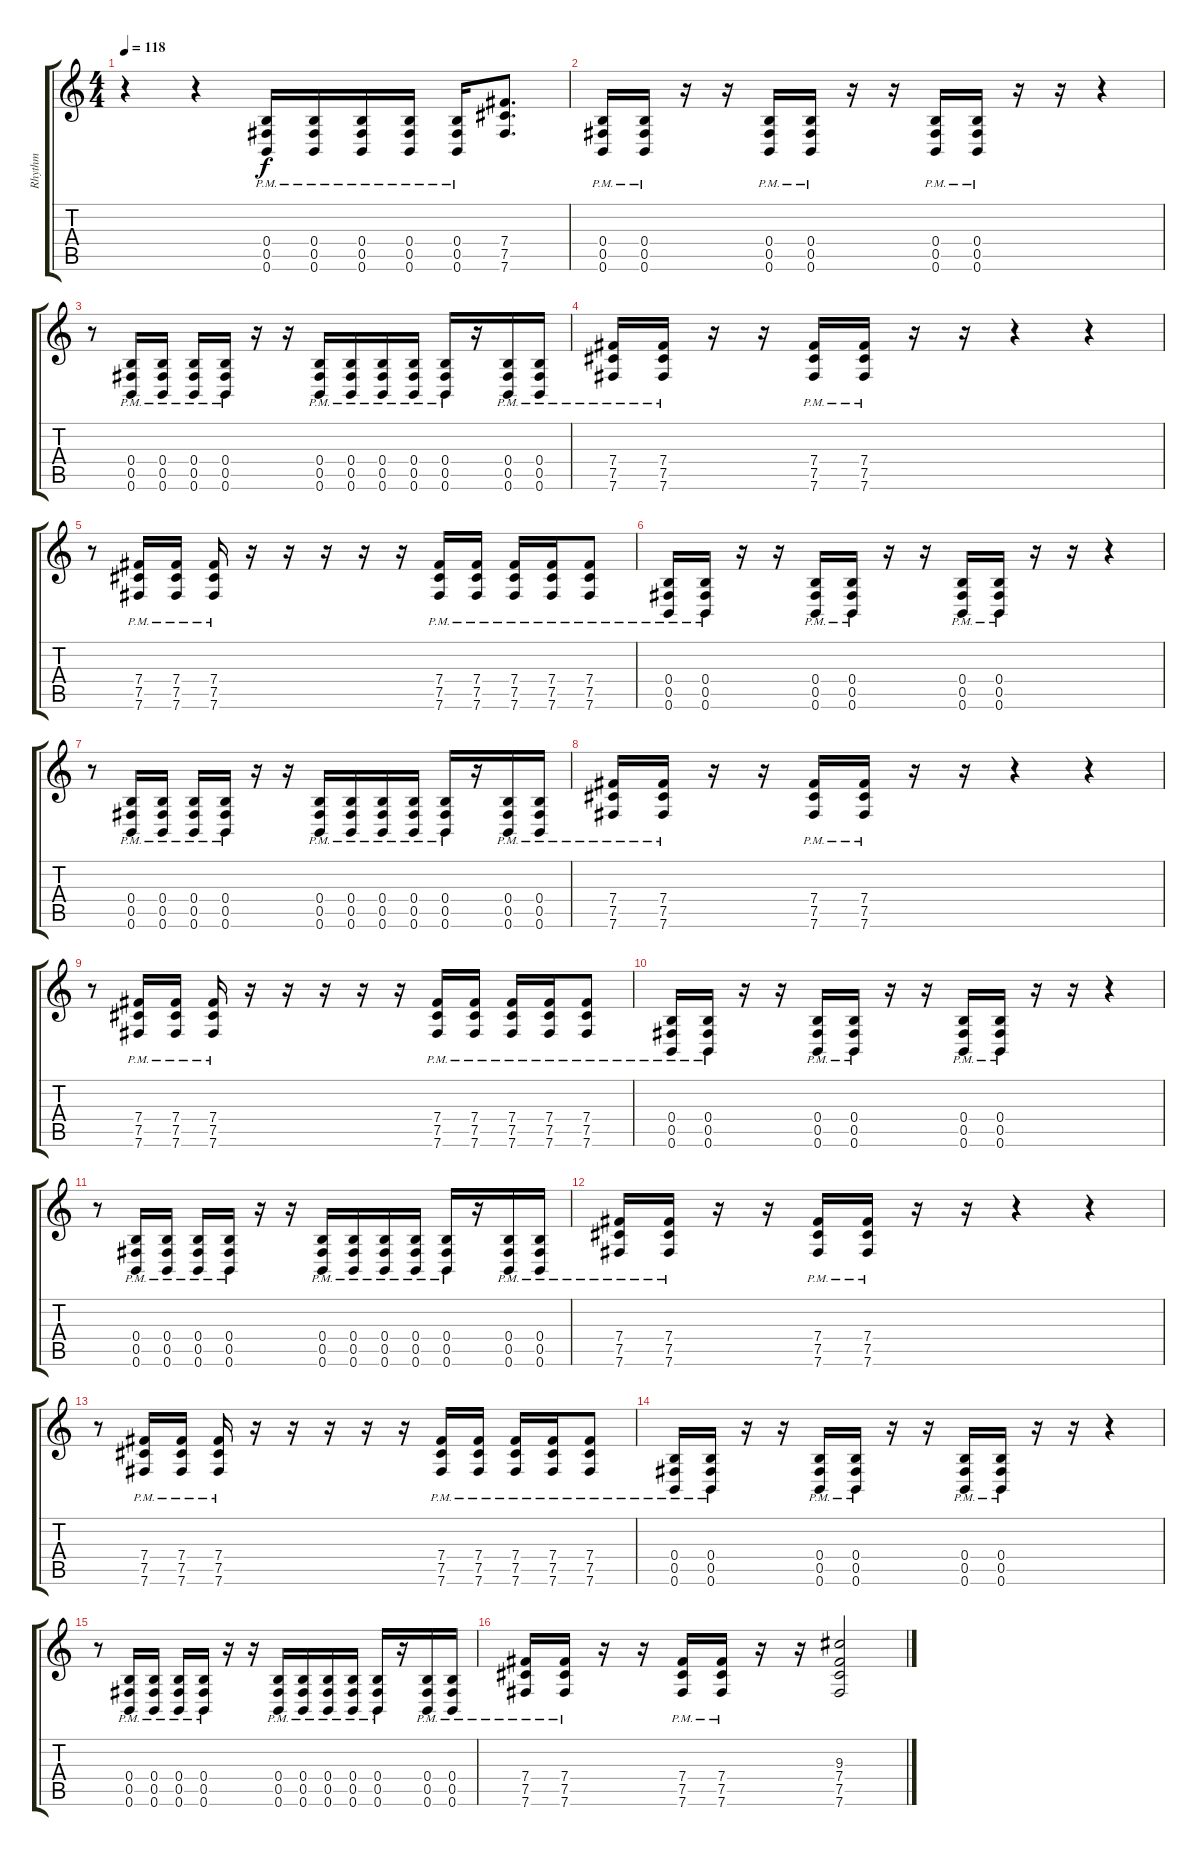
\track ("Rhythm" "Rhythm") {instrument overdrivenguitar}
\staff {score tabs}
\tuning (Db4 Ab3 E3 B2 Gb2 B1) {hide}
\ts (4 4)
\tempo 118
\clef g2
\ks c
r.4{dy f} r.4 (0.4{pm} 0.5{pm} 0.6{pm}).16 (0.4{pm} 0.5{pm} 0.6{pm}).16 (0.4{pm} 0.5{pm} 0.6{pm}).16 (0.4{pm} 0.5{pm} 0.6{pm}).16 (0.4{pm} 0.5{pm} 0.6{pm}).16 (7.4 7.5 7.6).8{d} |
(0.4{pm} 0.5{pm} 0.6{pm}).16 (0.4{pm} 0.5{pm} 0.6{pm}).16 r.16 r.16 (0.4{pm} 0.5{pm} 0.6{pm}).16 (0.4{pm} 0.5{pm} 0.6{pm}).16 r.16 r.16 (0.4{pm} 0.5{pm} 0.6{pm}).16 (0.4{pm} 0.5{pm} 0.6{pm}).16 r.16 r.16 r.4 |
r.8 (0.4{pm} 0.5{pm} 0.6{pm}).16 (0.4{pm} 0.5{pm} 0.6{pm}).16 (0.4{pm} 0.5{pm} 0.6{pm}).16 (0.4{pm} 0.5{pm} 0.6{pm}).16 r.16 r.16 (0.4{pm} 0.5{pm} 0.6{pm}).16 (0.4{pm} 0.5{pm} 0.6{pm}).16 (0.4{pm} 0.5{pm} 0.6{pm}).16 (0.4{pm} 0.5{pm} 0.6{pm}).16 (0.4{pm} 0.5{pm} 0.6{pm}).16 r.16 (0.4{pm} 0.5{pm} 0.6{pm}).16 (0.4{pm} 0.5{pm} 0.6{pm}).16 |
(7.4{pm} 7.5{pm} 7.6{pm}).16 (7.4{pm} 7.5{pm} 7.6{pm}).16 r.16 r.16 (7.4{pm} 7.5{pm} 7.6{pm}).16 (7.4{pm} 7.5{pm} 7.6{pm}).16 r.16 r.16 r.4 r.4 |
r.8 (7.4{pm} 7.5{pm} 7.6{pm}).16 (7.4{pm} 7.5{pm} 7.6{pm}).16 (7.4{pm} 7.5{pm} 7.6{pm}).16 r.16 r.16 r.16 r.16 r.16 (7.4{pm} 7.5{pm} 7.6{pm}).16 (7.4{pm} 7.5{pm} 7.6{pm}).16 (7.4{pm} 7.5{pm} 7.6{pm}).16 (7.4{pm} 7.5{pm} 7.6{pm}).16 (7.4{pm} 7.5{pm} 7.6{pm}).8 |
(0.4{pm} 0.5{pm} 0.6{pm}).16 (0.4{pm} 0.5{pm} 0.6{pm}).16 r.16 r.16 (0.4{pm} 0.5{pm} 0.6{pm}).16 (0.4{pm} 0.5{pm} 0.6{pm}).16 r.16 r.16 (0.4{pm} 0.5{pm} 0.6{pm}).16 (0.4{pm} 0.5{pm} 0.6{pm}).16 r.16 r.16 r.4 |
r.8 (0.4{pm} 0.5{pm} 0.6{pm}).16 (0.4{pm} 0.5{pm} 0.6{pm}).16 (0.4{pm} 0.5{pm} 0.6{pm}).16 (0.4{pm} 0.5{pm} 0.6{pm}).16 r.16 r.16 (0.4{pm} 0.5{pm} 0.6{pm}).16 (0.4{pm} 0.5{pm} 0.6{pm}).16 (0.4{pm} 0.5{pm} 0.6{pm}).16 (0.4{pm} 0.5{pm} 0.6{pm}).16 (0.4{pm} 0.5{pm} 0.6{pm}).16 r.16 (0.4{pm} 0.5{pm} 0.6{pm}).16 (0.4{pm} 0.5{pm} 0.6{pm}).16 |
(7.4{pm} 7.5{pm} 7.6{pm}).16 (7.4{pm} 7.5{pm} 7.6{pm}).16 r.16 r.16 (7.4{pm} 7.5{pm} 7.6{pm}).16 (7.4{pm} 7.5{pm} 7.6{pm}).16 r.16 r.16 r.4 r.4 |
r.8 (7.4{pm} 7.5{pm} 7.6{pm}).16 (7.4{pm} 7.5{pm} 7.6{pm}).16 (7.4{pm} 7.5{pm} 7.6{pm}).16 r.16 r.16 r.16 r.16 r.16 (7.4{pm} 7.5{pm} 7.6{pm}).16 (7.4{pm} 7.5{pm} 7.6{pm}).16 (7.4{pm} 7.5{pm} 7.6{pm}).16 (7.4{pm} 7.5{pm} 7.6{pm}).16 (7.4{pm} 7.5{pm} 7.6{pm}).8 |
(0.4{pm} 0.5{pm} 0.6{pm}).16 (0.4{pm} 0.5{pm} 0.6{pm}).16 r.16 r.16 (0.4{pm} 0.5{pm} 0.6{pm}).16 (0.4{pm} 0.5{pm} 0.6{pm}).16 r.16 r.16 (0.4{pm} 0.5{pm} 0.6{pm}).16 (0.4{pm} 0.5{pm} 0.6{pm}).16 r.16 r.16 r.4 |
r.8 (0.4{pm} 0.5{pm} 0.6{pm}).16 (0.4{pm} 0.5{pm} 0.6{pm}).16 (0.4{pm} 0.5{pm} 0.6{pm}).16 (0.4{pm} 0.5{pm} 0.6{pm}).16 r.16 r.16 (0.4{pm} 0.5{pm} 0.6{pm}).16 (0.4{pm} 0.5{pm} 0.6{pm}).16 (0.4{pm} 0.5{pm} 0.6{pm}).16 (0.4{pm} 0.5{pm} 0.6{pm}).16 (0.4{pm} 0.5{pm} 0.6{pm}).16 r.16 (0.4{pm} 0.5{pm} 0.6{pm}).16 (0.4{pm} 0.5{pm} 0.6{pm}).16 |
(7.4{pm} 7.5{pm} 7.6{pm}).16 (7.4{pm} 7.5{pm} 7.6{pm}).16 r.16 r.16 (7.4{pm} 7.5{pm} 7.6{pm}).16 (7.4{pm} 7.5{pm} 7.6{pm}).16 r.16 r.16 r.4 r.4 |
r.8 (7.4{pm} 7.5{pm} 7.6{pm}).16 (7.4{pm} 7.5{pm} 7.6{pm}).16 (7.4{pm} 7.5{pm} 7.6{pm}).16 r.16 r.16 r.16 r.16 r.16 (7.4{pm} 7.5{pm} 7.6{pm}).16 (7.4{pm} 7.5{pm} 7.6{pm}).16 (7.4{pm} 7.5{pm} 7.6{pm}).16 (7.4{pm} 7.5{pm} 7.6{pm}).16 (7.4{pm} 7.5{pm} 7.6{pm}).8 |
(0.4{pm} 0.5{pm} 0.6{pm}).16 (0.4{pm} 0.5{pm} 0.6{pm}).16 r.16 r.16 (0.4{pm} 0.5{pm} 0.6{pm}).16 (0.4{pm} 0.5{pm} 0.6{pm}).16 r.16 r.16 (0.4{pm} 0.5{pm} 0.6{pm}).16 (0.4{pm} 0.5{pm} 0.6{pm}).16 r.16 r.16 r.4 |
r.8 (0.4{pm} 0.5{pm} 0.6{pm}).16 (0.4{pm} 0.5{pm} 0.6{pm}).16 (0.4{pm} 0.5{pm} 0.6{pm}).16 (0.4{pm} 0.5{pm} 0.6{pm}).16 r.16 r.16 (0.4{pm} 0.5{pm} 0.6{pm}).16 (0.4{pm} 0.5{pm} 0.6{pm}).16 (0.4{pm} 0.5{pm} 0.6{pm}).16 (0.4{pm} 0.5{pm} 0.6{pm}).16 (0.4{pm} 0.5{pm} 0.6{pm}).16 r.16 (0.4{pm} 0.5{pm} 0.6{pm}).16 (0.4{pm} 0.5{pm} 0.6{pm}).16 |
(7.4{pm} 7.5{pm} 7.6{pm}).16 (7.4{pm} 7.5{pm} 7.6{pm}).16 r.16 r.16 (7.4{pm} 7.5{pm} 7.6{pm}).16 (7.4{pm} 7.5{pm} 7.6{pm}).16 r.16 r.16 (9.3 7.4 7.5 7.6).2
